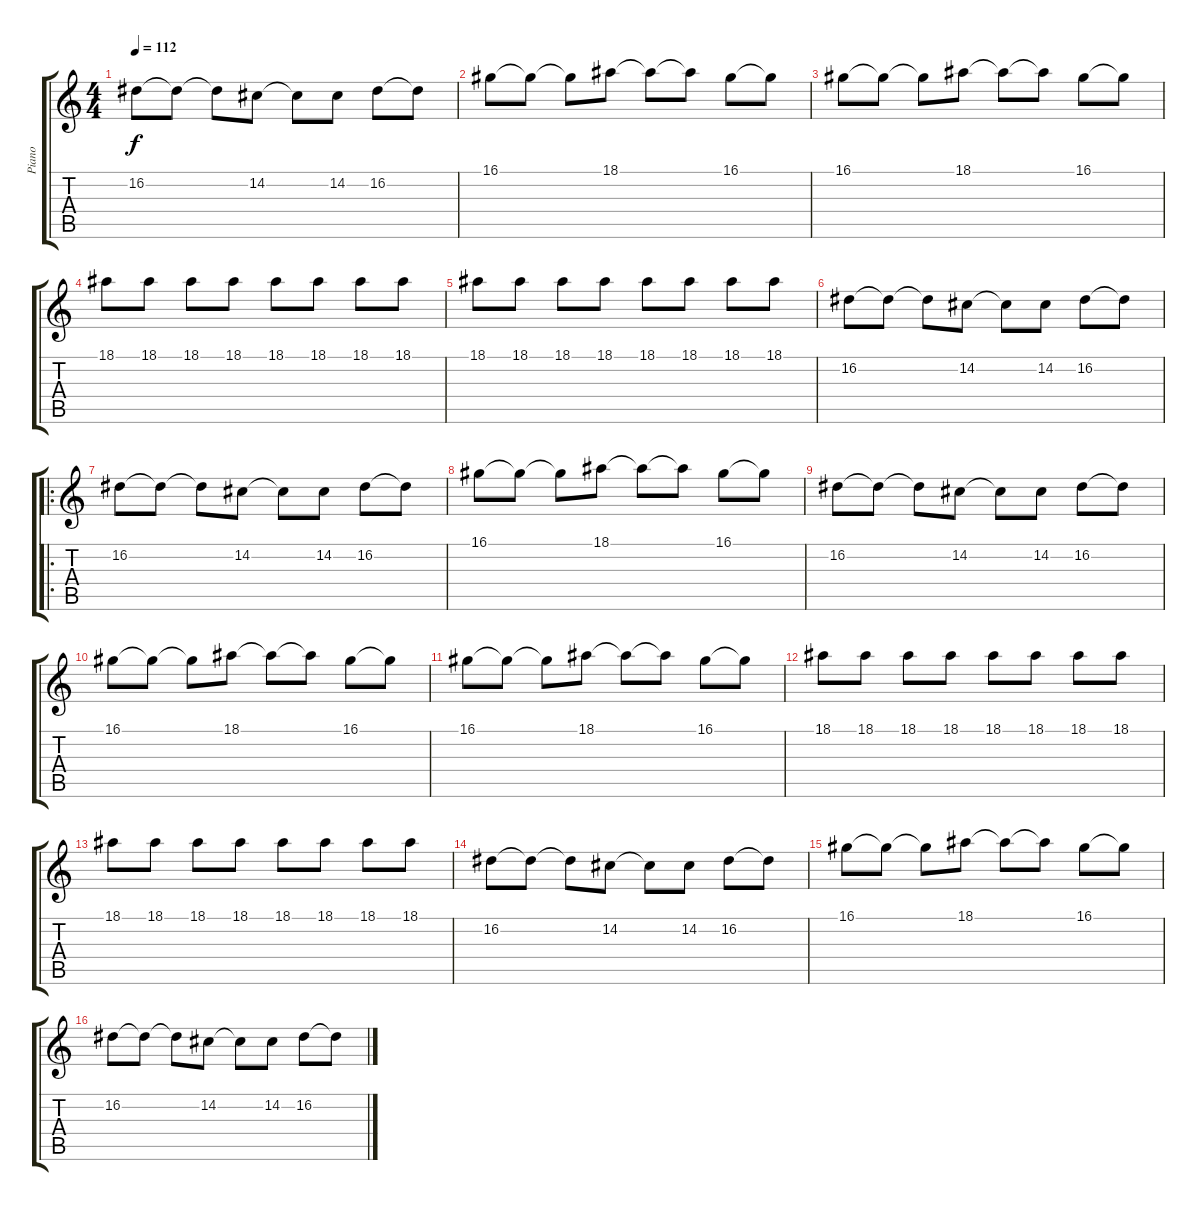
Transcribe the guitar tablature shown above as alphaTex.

\track ("Piano" "Piano") {instrument drawbarorgan}
\staff {score tabs}
\tuning (E4 B3 G3 D3 A2 E2) {hide}
\ts (4 4)
\tempo 112
\clef g2
\ks c
16.2.8{dy f} 16.2{t}.8 16.2{t}.8 14.2.8 14.2{t}.8 14.2.8 16.2.8 16.2{t}.8 |
16.1.8 16.1{t}.8 16.1{t}.8 18.1.8 18.1{t}.8 18.1{t}.8 16.1.8 16.1{t}.8 |
16.1.8 16.1{t}.8 16.1{t}.8 18.1.8 18.1{t}.8 18.1{t}.8 16.1.8 16.1{t}.8 |
18.1.8 18.1.8 18.1.8 18.1.8 18.1.8 18.1.8 18.1.8 18.1.8 |
18.1.8 18.1.8 18.1.8 18.1.8 18.1.8 18.1.8 18.1.8 18.1.8 |
16.2.8 16.2{t}.8 16.2{t}.8 14.2.8 14.2{t}.8 14.2.8 16.2.8 16.2{t}.8 |
\ro
16.2.8{volume 5} 16.2{t}.8 16.2{t}.8 14.2.8 14.2{t}.8 14.2.8 16.2.8 16.2{t}.8 |
16.1.8 16.1{t}.8 16.1{t}.8 18.1.8 18.1{t}.8 18.1{t}.8 16.1.8 16.1{t}.8 |
16.2.8 16.2{t}.8 16.2{t}.8 14.2.8 14.2{t}.8 14.2.8 16.2.8 16.2{t}.8 |
16.1.8 16.1{t}.8 16.1{t}.8 18.1.8 18.1{t}.8 18.1{t}.8 16.1.8 16.1{t}.8 |
16.1.8 16.1{t}.8 16.1{t}.8 18.1.8 18.1{t}.8 18.1{t}.8 16.1.8 16.1{t}.8 |
18.1.8 18.1.8 18.1.8 18.1.8 18.1.8 18.1.8 18.1.8 18.1.8 |
18.1.8 18.1.8 18.1.8 18.1.8 18.1.8 18.1.8 18.1.8 18.1.8 |
16.2.8 16.2{t}.8 16.2{t}.8 14.2.8 14.2{t}.8 14.2.8 16.2.8 16.2{t}.8 |
16.1.8 16.1{t}.8 16.1{t}.8 18.1.8 18.1{t}.8 18.1{t}.8 16.1.8 16.1{t}.8 |
16.2.8 16.2{t}.8 16.2{t}.8 14.2.8 14.2{t}.8 14.2.8 16.2.8 16.2{t}.8
